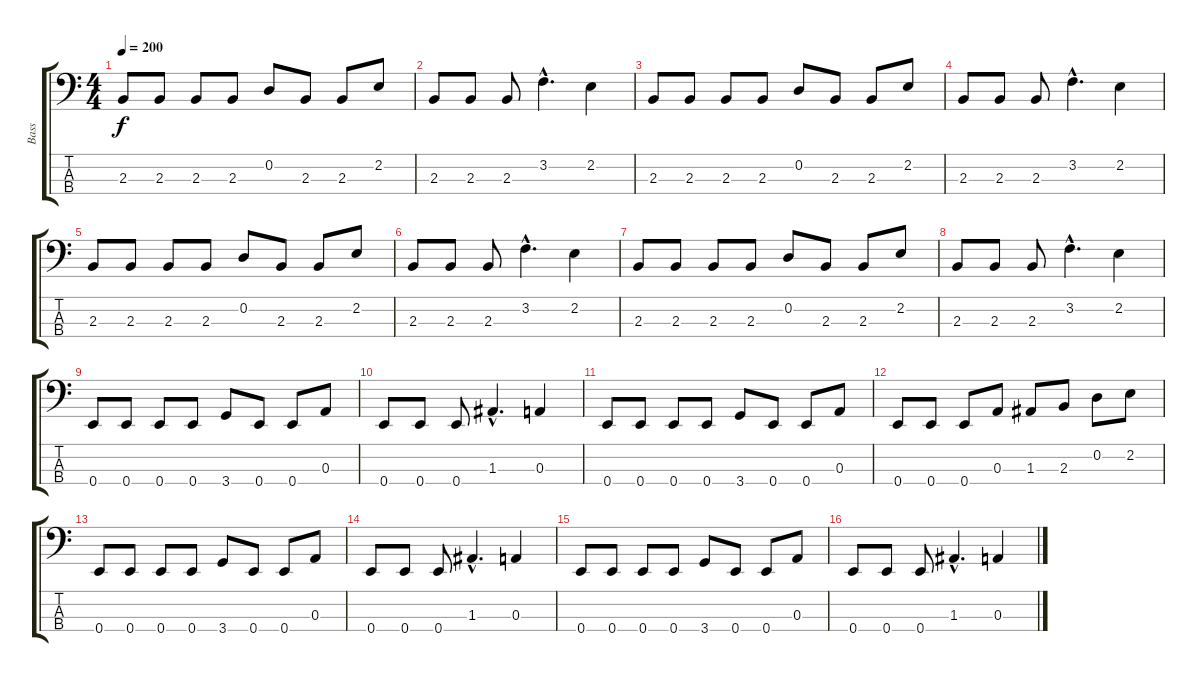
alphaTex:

\track ("Bass" "Bass") {instrument electricbassfinger}
\staff {score tabs}
\tuning (G2 D2 A1 E1) {hide}
\ts (4 4)
\tempo 200
\clef f4
\ks c
2.3.8{dy f} 2.3.8 2.3.8 2.3.8 0.2.8 2.3.8 2.3.8 2.2.8 |
2.3.8 2.3.8 2.3.8 3.2{hac}.4{d} 2.2.4 |
2.3.8 2.3.8 2.3.8 2.3.8 0.2.8 2.3.8 2.3.8 2.2.8 |
2.3.8 2.3.8 2.3.8 3.2{hac}.4{d} 2.2.4 |
2.3.8 2.3.8 2.3.8 2.3.8 0.2.8 2.3.8 2.3.8 2.2.8 |
2.3.8 2.3.8 2.3.8 3.2{hac}.4{d} 2.2.4 |
2.3.8 2.3.8 2.3.8 2.3.8 0.2.8 2.3.8 2.3.8 2.2.8 |
2.3.8 2.3.8 2.3.8 3.2{hac}.4{d} 2.2.4 |
0.4.8 0.4.8 0.4.8 0.4.8 3.4.8 0.4.8 0.4.8 0.3.8 |
0.4.8 0.4.8 0.4.8 1.3{hac}.4{d} 0.3.4 |
0.4.8 0.4.8 0.4.8 0.4.8 3.4.8 0.4.8 0.4.8 0.3.8 |
0.4.8 0.4.8 0.4.8 0.3.8 1.3.8 2.3.8 0.2.8 2.2.8 |
0.4.8 0.4.8 0.4.8 0.4.8 3.4.8 0.4.8 0.4.8 0.3.8 |
0.4.8 0.4.8 0.4.8 1.3{hac}.4{d} 0.3.4 |
0.4.8 0.4.8 0.4.8 0.4.8 3.4.8 0.4.8 0.4.8 0.3.8 |
0.4.8 0.4.8 0.4.8 1.3{hac}.4{d} 0.3.4
